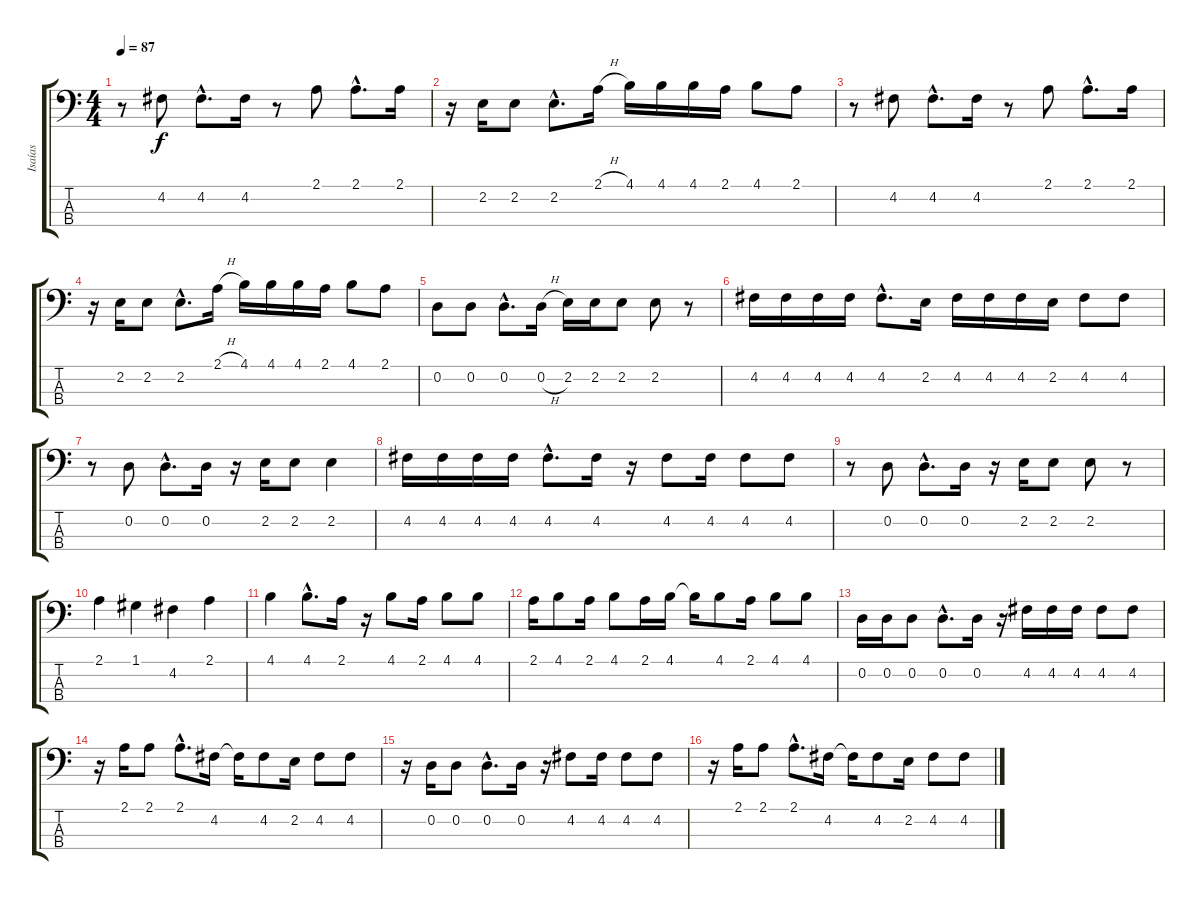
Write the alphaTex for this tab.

\track ("Isaías" "Isaías") {instrument electricbasspick}
\staff {score tabs}
\tuning (G2 D2 A1 E1) {hide}
\ts (4 4)
\tempo 87
\clef f4
\ks c
r.8{dy f} 4.2.8 4.2{hac}.8{d} 4.2.16 r.8 2.1.8 2.1{hac}.8{d} 2.1.16 |
r.16 2.2.16 2.2.8 2.2{hac}.8{d} 2.1{h}.16 4.1.16 4.1.16 4.1.16 2.1.16 4.1.8 2.1.8 |
r.8 4.2.8 4.2{hac}.8{d} 4.2.16 r.8 2.1.8 2.1{hac}.8{d} 2.1.16 |
r.16 2.2.16 2.2.8 2.2{hac}.8{d} 2.1{h}.16 4.1.16 4.1.16 4.1.16 2.1.16 4.1.8 2.1.8 |
0.2.8 0.2.8 0.2{hac}.8{d} 0.2{h}.16 2.2.16 2.2.16 2.2.8 2.2.8 r.8 |
4.2.16 4.2.16 4.2.16 4.2.16 4.2{hac}.8{d} 2.2.16 4.2.16 4.2.16 4.2.16 2.2.16 4.2.8 4.2.8 |
r.8 0.2.8 0.2{hac}.8{d} 0.2.16 r.16 2.2.16 2.2.8 2.2.4 |
4.2.16 4.2.16 4.2.16 4.2.16 4.2{hac}.8{d} 4.2.16 r.16 4.2.8 4.2.16 4.2.8 4.2.8 |
r.8 0.2.8 0.2{hac}.8{d} 0.2.16 r.16 2.2.16 2.2.8 2.2.8 r.8 |
2.1.4 1.1.4 4.2.4 2.1.4 |
4.1.4 4.1{hac}.8{d} 2.1.16 r.16 4.1.8 2.1.16 4.1.8 4.1.8 |
2.1.16 4.1.8 2.1.16 4.1.8 2.1.16 4.1.16 4.1{t}.16 4.1.8 2.1.16 4.1.8 4.1.8 |
0.2.16 0.2.16 0.2.8 0.2{hac}.8{d} 0.2.16 r.16 4.2.16 4.2.16 4.2.16 4.2.8 4.2.8 |
r.16 2.1.16 2.1.8 2.1{hac}.8{d} 4.2.16 4.2{t}.16 4.2.8 2.2.16 4.2.8 4.2.8 |
r.16 0.2.16 0.2.8 0.2{hac}.8{d} 0.2.16 r.16 4.2.8 4.2.16 4.2.8 4.2.8 |
r.16 2.1.16 2.1.8 2.1{hac}.8{d} 4.2.16 4.2{t}.16 4.2.8 2.2.16 4.2.8 4.2.8
